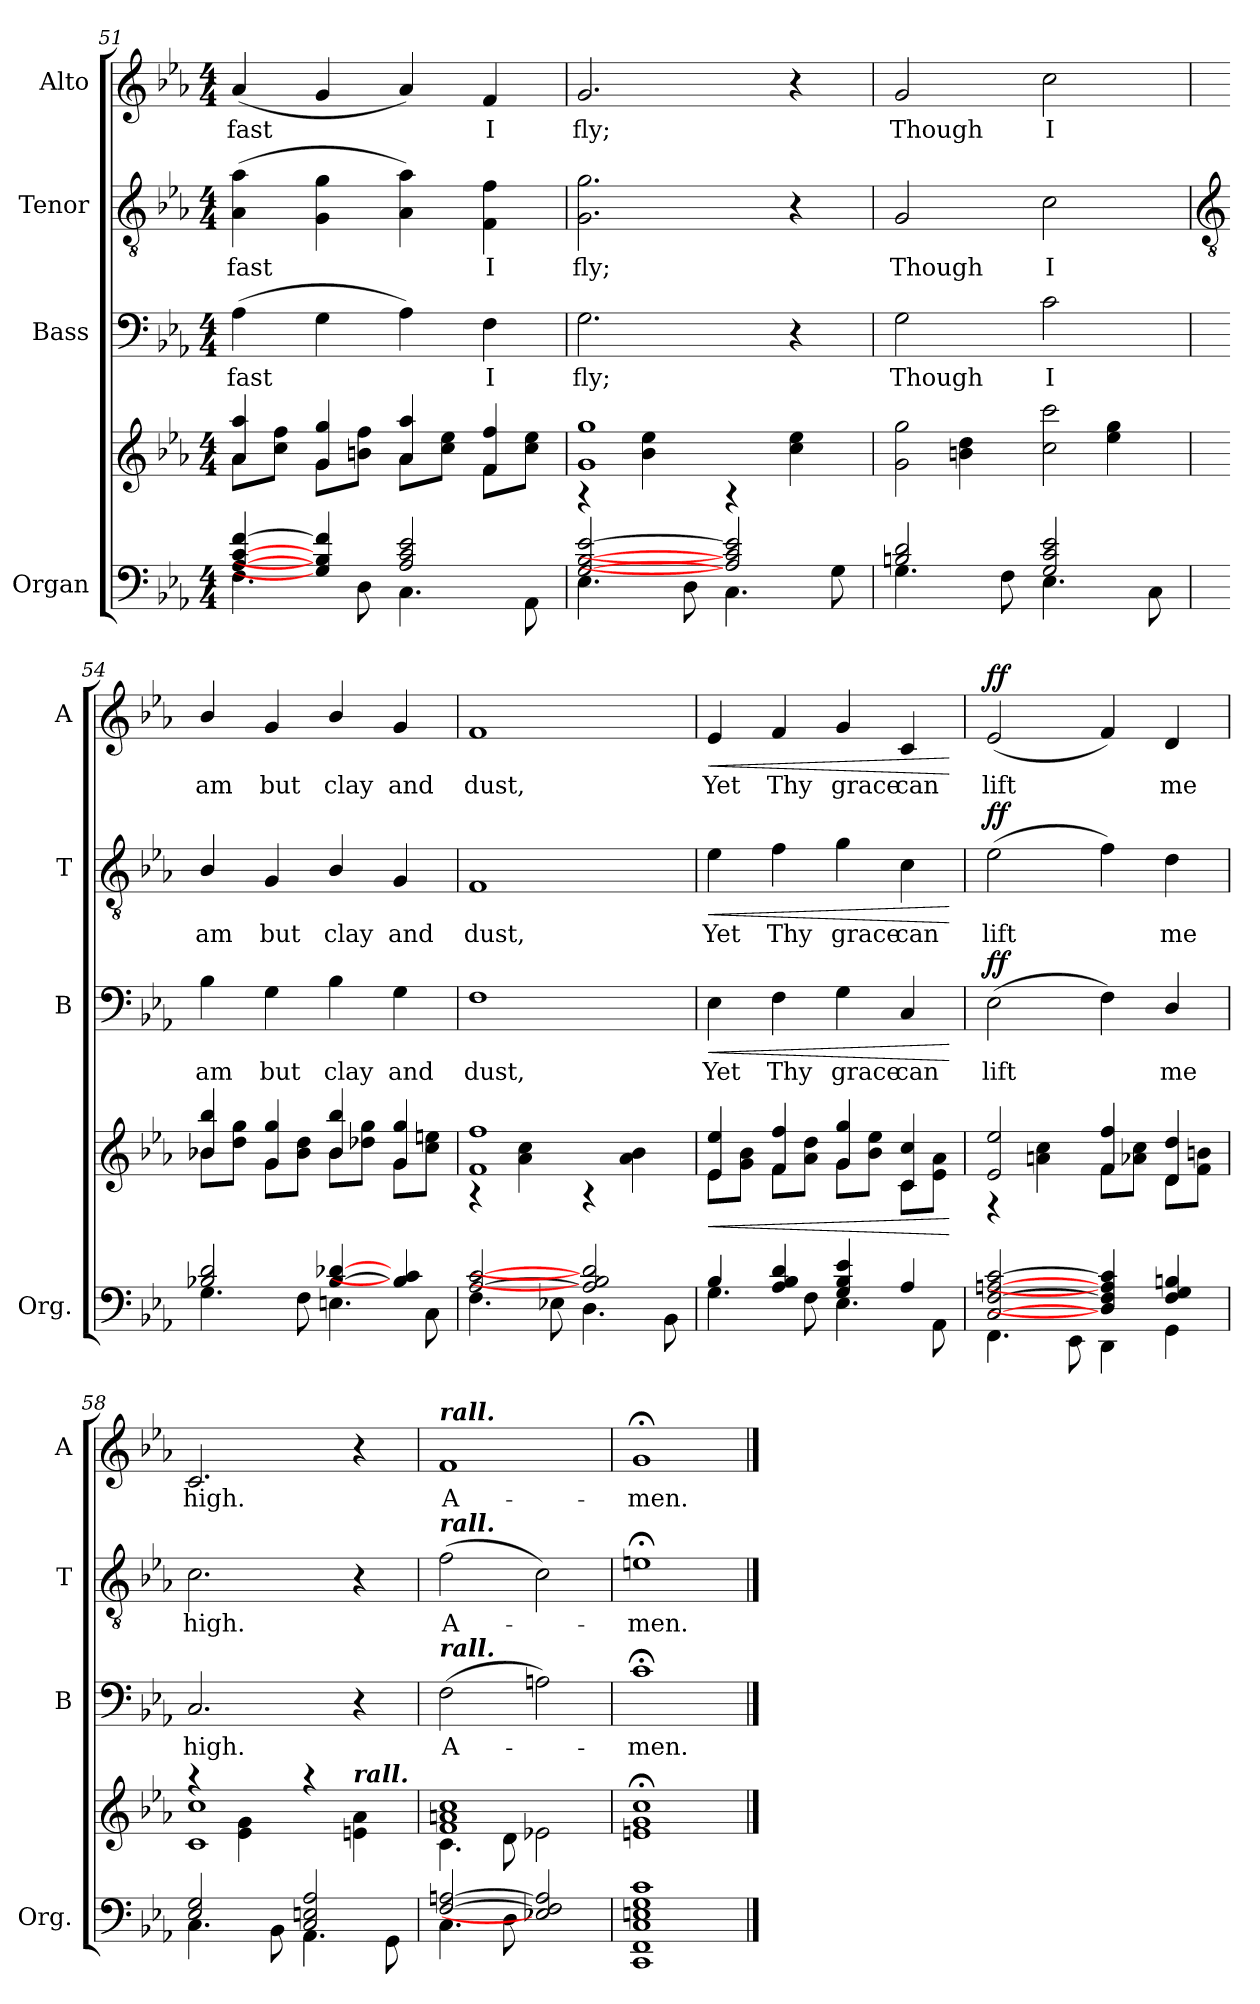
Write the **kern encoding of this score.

**kern	**kern	**dynam	**kern	**text	**dynam	**kern	**text	**dynam	**kern	**text	**dynam
*part4	*part4	*part4	*part3	*part3	*part3	*part2	*part2	*part2	*part1	*part1	*part1
*staff5	*staff4	*staff4/5	*staff3	*staff3	*staff3	*staff2	*staff2	*staff2	*staff1	*staff1	*staff1
*I"Organ	*	*	*I"Bass	*	*	*I"Tenor	*	*	*I"Alto	*	*
*I'Org.	*	*	*I'B	*	*	*I'T	*	*	*I'A	*	*
*clefF4	*clefG2	*	*clefF4	*	*	*clefGv2	*	*	*clefG2	*	*
*k[b-e-a-]	*k[b-e-a-]	*	*k[b-e-a-]	*	*	*k[b-e-a-]	*	*	*k[b-e-a-]	*	*
*E-:	*E-:	*	*E-:	*	*	*E-:	*	*	*E-:	*	*
*M4/4	*M4/4	*	*M4/4	*	*	*M4/4	*	*	*M4/4	*	*
=51	=51	=51	=51	=51	=51	=51	=51	=51	=51	=51	=51
*^	*^	*	*	*	*	*	*	*	*	*	*
!	!	!	!	!	!	!LO:LY:b	!	!	!LO:LY:b	!	!	!LO:LY:b	!
[4A-/ [4c/ [4f/	4.F\	4a-/ 4aa-/	8a-\L	.	(>4A-	fast	.	(>4A- 4a-	fast	.	(<4a-	fast	.
.	.	.	8cc\ 8ff\J	.	.	.	.	.	.	.	.	.	.
4G/] 4B/] 4f/]	.	4g/ 4gg/	8g\L	.	4G	.	.	4G 4g	.	.	4g	.	.
.	8D\	.	8bn\ 8ff\J	.	.	.	.	.	.	.	.	.	.
2A-/ 2c/ 2e-/	4.C\	4a-/ 4aa-/	8a-\L	.	4A-)	.	.	4A- 4a-)	.	.	4a-)	.	.
.	.	.	8cc\ 8ee-\J	.	.	.	.	.	.	.	.	.	.
!	!	!	!	!	!	!LO:LY:b	!	!	!LO:LY:b	!	!	!LO:LY:b	!
.	.	4f/ 4ff/	8f\L	.	4F	I	.	4F 4f	I	.	4f	I	.
.	8AA-\	.	8cc\ 8ee-\J	.	.	.	.	.	.	.	.	.	.
=52	=52	=52	=52	=52	=52	=52	=52	=52	=52	=52	=52	=52	=52
!	!	!	!	!	!	!LO:LY:b	!	!	!LO:LY:b	!	!	!LO:LY:b	!
[2G/ [2B-/ [2e-/	4.E-\	1g/ 1gg/	4r	.	2.G	fly;	.	2.G 2.g	fly;	.	2.g	fly;	.
.	.	.	4b-\ 4ee-\	.	.	.	.	.	.	.	.	.	.
.	8D\	.	.	.	.	.	.	.	.	.	.	.	.
2A/] 2c/] 2e-/]	4.C\	.	4r	.	.	.	.	.	.	.	.	.	.
.	.	.	4cc\ 4ee-\	.	4r	.	.	4r	.	.	4r	.	.
.	8G\	.	.	.	.	.	.	.	.	.	.	.	.
=53	=53	=53	=53	=53	=53	=53	=53	=53	=53	=53	=53	=53	=53
!	!	!	!	!	!	!LO:LY:b	!	!	!LO:LY:b	!	!	!LO:LY:b	!
2Bn/ 2d/	4.G\	2g\ 2gg\	4ryy	.	2G	Though	.	2G	Though	.	2g	Though	.
.	.	.	4bn\ 4dd\	.	.	.	.	.	.	.	.	.	.
.	8F\	.	.	.	.	.	.	.	.	.	.	.	.
!	!	!	!	!	!	!LO:LY:b	!	!	!LO:LY:b	!	!	!LO:LY:b	!
2G/ 2c/ 2e-/	4.E-\	2cc\ 2ccc\	4ryy	.	2c	I	.	2c	I	.	2cc	I	.
.	.	.	4ee-\ 4gg\	.	.	.	.	.	.	.	.	.	.
.	8C\	.	.	.	.	.	.	.	.	.	.	.	.
!!LO:LB:g=z
=54	=54	=54	=54	=54	=54	=54	=54	=54	=54	=54	=54	=54	=54
*	*	*	*	*	*	*	*	*clefGv2	*	*	*	*	*
!	!	!	!	!	!	!LO:LY:b	!	!	!LO:LY:b	!	!	!LO:LY:b	!
2B-X/ 2d/	4.G\	4b-X/ 4bb-/	8b-X\L	.	4B-	am	.	4B-/	am	.	4b-/	am	.
.	.	.	8dd\ 8gg\J	.	.	.	.	.	.	.	.	.	.
!	!	!	!	!	!	!LO:LY:b	!	!	!LO:LY:b	!	!	!LO:LY:b	!
.	.	4g/ 4gg/	8g\L	.	4G	but	.	4G	but	.	4g	but	.
.	8F\	.	8b-\ 8dd\J	.	.	.	.	.	.	.	.	.	.
!	!	!	!	!	!	!LO:LY:b	!	!	!LO:LY:b	!	!	!LO:LY:b	!
[4B-/ [4d-X/	4.En\	4b-/ 4bb-/	8b-\L	.	4B-	clay	.	4B-/	clay	.	4b-/	clay	.
.	.	.	8dd-X\ 8gg\J	.	.	.	.	.	.	.	.	.	.
!	!	!	!	!	!	!LO:LY:b	!	!	!LO:LY:b	!	!	!LO:LY:b	!
4B-/] 4c/]	.	4g/ 4gg/	8g\L	.	4G	and	.	4G	and	.	4g	and	.
.	8C\	.	8cc\ 8een\J	.	.	.	.	.	.	.	.	.	.
=55	=55	=55	=55	=55	=55	=55	=55	=55	=55	=55	=55	=55	=55
!	!	!	!	!	!	!LO:LY:b	!	!	!LO:LY:b	!	!	!LO:LY:b	!
[2A-/ [2c/	4.F\	1f/ 1ff/	4r	.	1F	dust,	.	1F	dust,	.	1f	dust,	.
.	.	.	4a-\ 4cc\	.	.	.	.	.	.	.	.	.	.
.	8E-X\	.	.	.	.	.	.	.	.	.	.	.	.
2A-/] 2B-/] 2d/]	4.D\	.	4r	.	.	.	.	.	.	.	.	.	.
.	.	.	4a-\ 4b-\	.	.	.	.	.	.	.	.	.	.
.	8BB-\	.	.	.	.	.	.	.	.	.	.	.	.
=56	=56	=56	=56	=56	=56	=56	=56	=56	=56	=56	=56	=56	=56
!	!	!	!	!LO:HP:b	!	!LO:LY:b	!LO:HP:b	!	!LO:LY:b	!LO:HP:b	!	!LO:LY:b	!LO:HP:b
4B-/	4.G\	4e-/ 4ee-/	8e-\L	<	4E-	Yet	<	4e-	Yet	<	4e-	Yet	<
.	.	.	8g\ 8b-\J	.	.	.	.	.	.	.	.	.	.
!	!	!	!	!	!	!LO:LY:b	!	!	!LO:LY:b	!	!	!LO:LY:b	!
4A-/ 4B-/ 4d/	.	4f/ 4ff/	8f\L	.	4F	Thy	.	4f	Thy	.	4f	Thy	.
.	8F\	.	8a-\ 8dd\J	.	.	.	.	.	.	.	.	.	.
!	!	!	!	!	!	!LO:LY:b	!	!	!LO:LY:b	!	!	!LO:LY:b	!
4G/ 4B-/ 4e-/	4.E-\	4g/ 4gg/	8g\L	.	4G	grace	.	4g	grace	.	4g	grace	.
.	.	.	8b-\ 8ee-\J	.	.	.	.	.	.	.	.	.	.
!	!	!	!	!	!	!LO:LY:b	!	!	!LO:LY:b	!	!	!LO:LY:b	!
4A-/	.	4c/ 4cc/	8c\L	.	4C	can	.	4c	can	.	4c	can	.
.	8AA-\	.	8e-\ 8a-\J	.	.	.	.	.	.	.	.	.	.
*v	*v	*	*	*	*	*	*	*	*	*	*	*	*
*	*v	*v	*	*	*	*	*	*	*	*	*	*
.	.	[	.	.	[	.	.	[	.	.	[
=57	=57	=57	=57	=57	=57	=57	=57	=57	=57	=57	=57
*^	*^	*	*	*	*	*	*	*	*	*	*
!	!	!	!	!	!	!LO:LY:b	!LO:DY:b	!	!LO:LY:b	!LO:DY:b	!	!LO:LY:b	!LO:DY:b
[2C/ [2F/ [2An/ [2c/	4.FF\	2e-/ 2ee-/	4r	.	(>2E-	lift	ff	(>2e-	lift	ff	(<2e-	lift	ff
.	.	.	4an\ 4cc\	.	.	.	.	.	.	.	.	.	.
.	8EE-\	.	.	.	.	.	.	.	.	.	.	.	.
4D/] 4F/] 4A-/] 4c/]	4DD\	4f/ 4ff/	8f\L	.	4F)	.	.	4f)	.	.	4f)	.	.
.	.	.	8a-X\ 8cc\J	.	.	.	.	.	.	.	.	.	.
!	!	!	!	!	!	!LO:LY:b	!	!	!LO:LY:b	!	!	!LO:LY:b	!
4F/ 4G/ 4Bn/	4GG\	4d/ 4dd/	8d\L	.	4D/	me	.	4d	me	.	4d	me	.
.	.	.	8f\ 8bn\J	.	.	.	.	.	.	.	.	.	.
=58	=58	=58	=58	=58	=58	=58	=58	=58	=58	=58	=58	=58	=58
!	!	!	!	!	!	!LO:LY:b	!	!	!LO:LY:b	!	!	!LO:LY:b	!
2E-/ 2G/	4.C\	4r	1c\ 1cc\	.	2.C	high.	.	2.c	high.	.	2.c	high.	.
.	.	4e-\ 4g\	.	.	.	.	.	.	.	.	.	.	.
.	8BB-\	.	.	.	.	.	.	.	.	.	.	.	.
2C/ 2En/ 2A-/	4.AA-\	4r	.	.	.	.	.	.	.	.	.	.	.
!	!	!LO:TX:a:Bi:t=rall.	!	!	!	!	!	!	!	!	!	!	!
.	.	4en\ 4a-\	.	.	4r	.	.	4r	.	.	4r	.	.
.	8GG\	.	.	.	.	.	.	.	.	.	.	.	.
=59	=59	=59	=59	=59	=59	=59	=59	=59	=59	=59	=59	=59	=59
!	!	!	!	!	!	!	!	!	!	!	!LO:TX:a:Bi:t=rall.	!	!
!	!	!	!	!	!	!	!	!LO:TX:a:Bi:t=rall.	!	!	!	!	!
!	!	!	!	!	!LO:TX:a:Bi:t=rall.	!	!	!	!	!	!	!	!
!	!	!	!	!	!	!LO:LY:b	!	!	!LO:LY:b	!	!	!LO:LY:b	!
[2F/ [2An/	4.C\	1f/ 1an/ 1cc/	4.c\	.	(>2F	A-	.	(>2f	A-	.	1f	A-	.
.	8D\	.	8d\	.	.	.	.	.	.	.	.	.	.
2E-X/] 2F/] 2A/]	2ryy	.	2e-X\	.	2An)	.	.	2c)	.	.	.	.	.
=60	=60	=60	=60	=60	=60	=60	=60	=60	=60	=60	=60	=60	=60
!	!	!	!	!	!	!LO:LY:b	!	!	!LO:LY:b	!	!	!LO:LY:b	!
1C/ 1En/ 1G/ 1c/	1CC\ 1FF\	1g/;< 1cc/;<	1en\	.	1c;<	men.	.	1en;<	men.	.	1g;<	-men.	.
*v	*v	*	*	*	*	*	*	*	*	*	*	*	*
*	*v	*v	*	*	*	*	*	*	*	*	*	*
==	==	==	==	==	==	==	==	==	==	==	==
*-	*-	*-	*-	*-	*-	*-	*-	*-	*-	*-	*-
